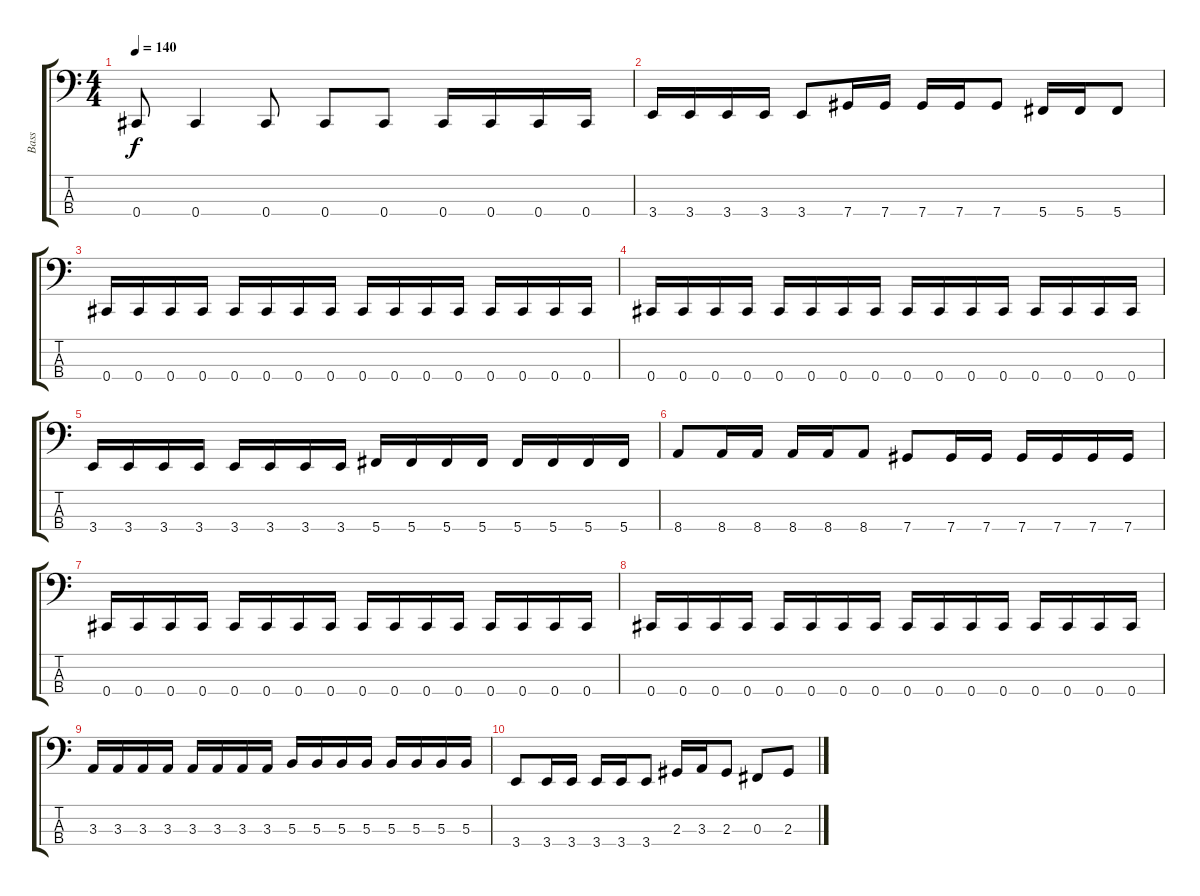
\track ("Bass" "Bass") {instrument electricbassfinger}
\staff {score tabs}
\tuning (E2 B1 Gb1 Db1) {hide}
\ts (4 4)
\tempo 140
\clef f4
\ks c
0.4.8{dy f} 0.4.4 0.4.8 0.4.8 0.4.8 0.4.16 0.4.16 0.4.16 0.4.16 |
3.4.16 3.4.16 3.4.16 3.4.16 3.4.8 7.4.16 7.4.16 7.4.16 7.4.16 7.4.8 5.4.16 5.4.16 5.4.8 |
0.4.16 0.4.16 0.4.16 0.4.16 0.4.16 0.4.16 0.4.16 0.4.16 0.4.16 0.4.16 0.4.16 0.4.16 0.4.16 0.4.16 0.4.16 0.4.16 |
0.4.16 0.4.16 0.4.16 0.4.16 0.4.16 0.4.16 0.4.16 0.4.16 0.4.16 0.4.16 0.4.16 0.4.16 0.4.16 0.4.16 0.4.16 0.4.16 |
3.4.16 3.4.16 3.4.16 3.4.16 3.4.16 3.4.16 3.4.16 3.4.16 5.4.16 5.4.16 5.4.16 5.4.16 5.4.16 5.4.16 5.4.16 5.4.16 |
8.4.8 8.4.16 8.4.16 8.4.16 8.4.16 8.4.8 7.4.8 7.4.16 7.4.16 7.4.16 7.4.16 7.4.16 7.4.16 |
0.4.16 0.4.16 0.4.16 0.4.16 0.4.16 0.4.16 0.4.16 0.4.16 0.4.16 0.4.16 0.4.16 0.4.16 0.4.16 0.4.16 0.4.16 0.4.16 |
0.4.16 0.4.16 0.4.16 0.4.16 0.4.16 0.4.16 0.4.16 0.4.16 0.4.16 0.4.16 0.4.16 0.4.16 0.4.16 0.4.16 0.4.16 0.4.16 |
3.3.16 3.3.16 3.3.16 3.3.16 3.3.16 3.3.16 3.3.16 3.3.16 5.3.16 5.3.16 5.3.16 5.3.16 5.3.16 5.3.16 5.3.16 5.3.16 |
3.4.8 3.4.16 3.4.16 3.4.16 3.4.16 3.4.8 2.3.16 3.3.16 2.3.8 0.3.8 2.3.8
